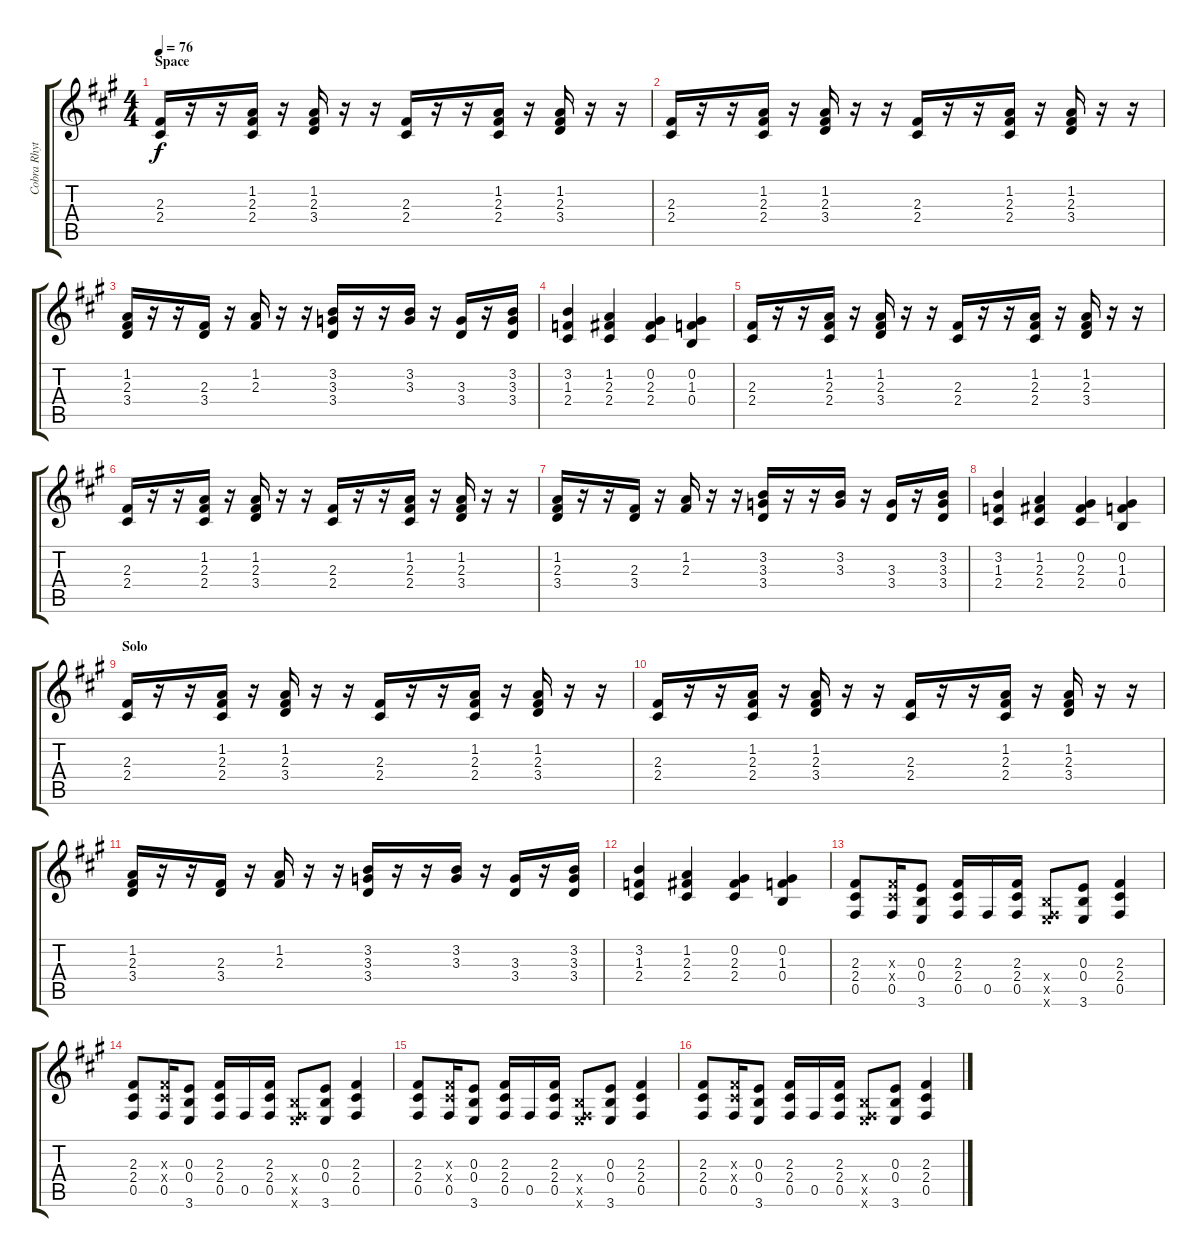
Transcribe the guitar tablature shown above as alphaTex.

\track ("Cobra Rhythm" "Cobra Rhyt") {instrument distortionguitar}
\staff {score tabs}
\tuning (Db4 Ab3 E3 B2 Gb2 Db2) {hide}
\ts (4 4)
\section ("" "Space")
\tempo 76
\clef g2
\ks a
(2.3 2.4).16{dy f} r.16 r.16 (1.2 2.3 2.4).16 r.16 (1.2 2.3 3.4).16 r.16 r.16 (2.3 2.4).16 r.16 r.16 (1.2 2.3 2.4).16 r.16 (1.2 2.3 3.4).16 r.16 r.16 |
(2.3 2.4).16 r.16 r.16 (1.2 2.3 2.4).16 r.16 (1.2 2.3 3.4).16 r.16 r.16 (2.3 2.4).16 r.16 r.16 (1.2 2.3 2.4).16 r.16 (1.2 2.3 3.4).16 r.16 r.16 |
(1.2 2.3 3.4).16 r.16 r.16 (2.3 3.4).16 r.16 (1.2 2.3).16 r.16 r.16 (3.2 3.3 3.4).16 r.16 r.16 (3.2 3.3).16 r.16 (3.3 3.4).16 r.16 (3.2 3.3 3.4).16 |
(3.2 1.3 2.4).4 (1.2 2.3 2.4).4 (0.2 2.3 2.4).4 (0.2 1.3 0.4).4 |
(2.3 2.4).16 r.16 r.16 (1.2 2.3 2.4).16 r.16 (1.2 2.3 3.4).16 r.16 r.16 (2.3 2.4).16 r.16 r.16 (1.2 2.3 2.4).16 r.16 (1.2 2.3 3.4).16 r.16 r.16 |
(2.3 2.4).16 r.16 r.16 (1.2 2.3 2.4).16 r.16 (1.2 2.3 3.4).16 r.16 r.16 (2.3 2.4).16 r.16 r.16 (1.2 2.3 2.4).16 r.16 (1.2 2.3 3.4).16 r.16 r.16 |
(1.2 2.3 3.4).16 r.16 r.16 (2.3 3.4).16 r.16 (1.2 2.3).16 r.16 r.16 (3.2 3.3 3.4).16 r.16 r.16 (3.2 3.3).16 r.16 (3.3 3.4).16 r.16 (3.2 3.3 3.4).16 |
(3.2 1.3 2.4).4 (1.2 2.3 2.4).4 (0.2 2.3 2.4).4 (0.2 1.3 0.4).4 |
\section ("" "Solo")
(2.3 2.4).16 r.16 r.16 (1.2 2.3 2.4).16 r.16 (1.2 2.3 3.4).16 r.16 r.16 (2.3 2.4).16 r.16 r.16 (1.2 2.3 2.4).16 r.16 (1.2 2.3 3.4).16 r.16 r.16 |
(2.3 2.4).16 r.16 r.16 (1.2 2.3 2.4).16 r.16 (1.2 2.3 3.4).16 r.16 r.16 (2.3 2.4).16 r.16 r.16 (1.2 2.3 2.4).16 r.16 (1.2 2.3 3.4).16 r.16 r.16 |
(1.2 2.3 3.4).16 r.16 r.16 (2.3 3.4).16 r.16 (1.2 2.3).16 r.16 r.16 (3.2 3.3 3.4).16 r.16 r.16 (3.2 3.3).16 r.16 (3.3 3.4).16 r.16 (3.2 3.3 3.4).16 |
(3.2 1.3 2.4).4 (1.2 2.3 2.4).4 (0.2 2.3 2.4).4 (0.2 1.3 0.4).4 |
(2.3 2.4 0.5).8 (2.3{x} 2.4{x} 0.5).16 (0.3 0.4 3.6).8 (2.3 2.4 0.5).16 0.5.16 (2.3 2.4 0.5).16 (0.4{x} 0.5{x} 3.6{x}).8 (0.3 0.4 3.6).8 (2.3 2.4 0.5).4 |
(2.3 2.4 0.5).8 (2.3{x} 2.4{x} 0.5).16 (0.3 0.4 3.6).8 (2.3 2.4 0.5).16 0.5.16 (2.3 2.4 0.5).16 (0.4{x} 0.5{x} 3.6{x}).8 (0.3 0.4 3.6).8 (2.3 2.4 0.5).4 |
(2.3 2.4 0.5).8 (2.3{x} 2.4{x} 0.5).16 (0.3 0.4 3.6).8 (2.3 2.4 0.5).16 0.5.16 (2.3 2.4 0.5).16 (0.4{x} 0.5{x} 3.6{x}).8 (0.3 0.4 3.6).8 (2.3 2.4 0.5).4 |
(2.3 2.4 0.5).8 (2.3{x} 2.4{x} 0.5).16 (0.3 0.4 3.6).8 (2.3 2.4 0.5).16 0.5.16 (2.3 2.4 0.5).16 (0.4{x} 0.5{x} 3.6{x}).8 (0.3 0.4 3.6).8 (2.3 2.4 0.5).4
